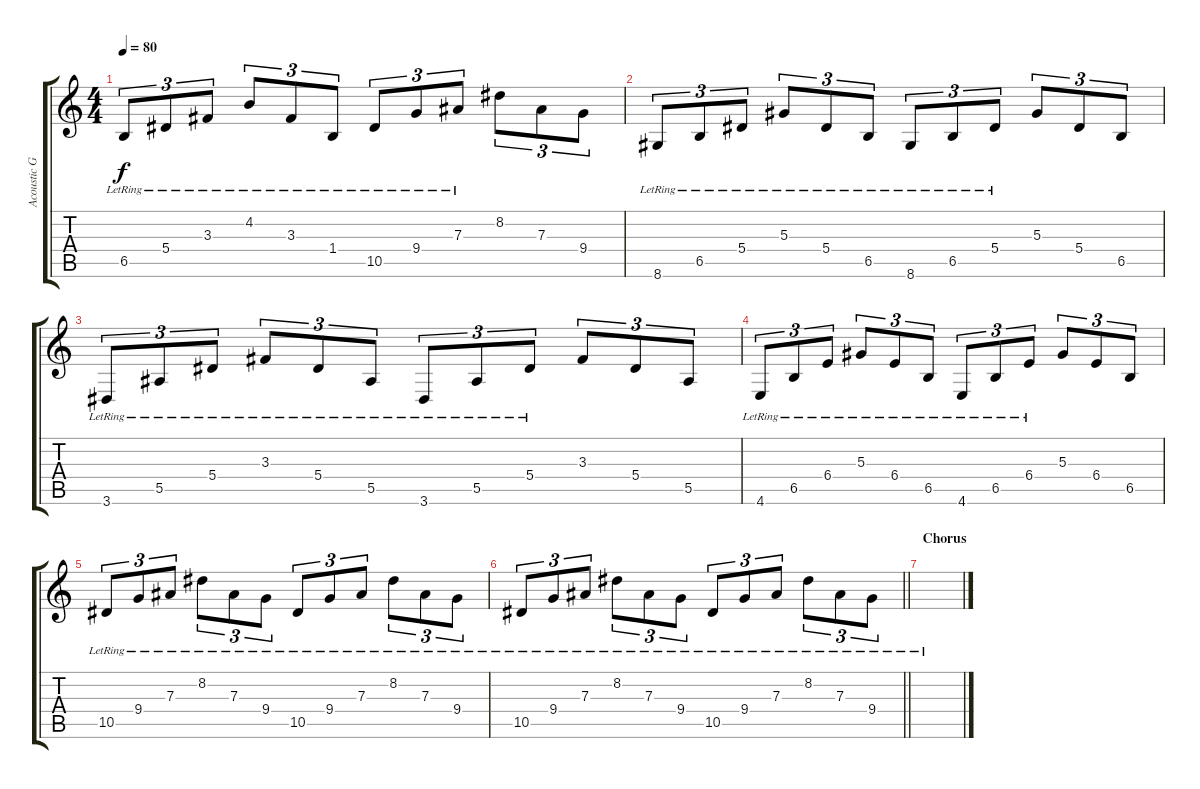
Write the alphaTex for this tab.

\track ("Acoustic Guitar" "Acoustic G") {instrument acousticguitarsteel}
\staff {score tabs}
\tuning (C4 G3 Eb3 Bb2 F2 C2) {hide}
\ts (4 4)
\tempo 80
\clef g2
\ks c
6.5{lr}.8{tu (3 2) dy f} 5.4{lr}.8{tu (3 2)} 3.3{lr}.8{tu (3 2)} 4.2{lr}.8{tu (3 2)} 3.3{lr}.8{tu (3 2)} 1.4{lr}.8{tu (3 2)} 10.5{lr}.8{tu (3 2)} 9.4{lr}.8{tu (3 2)} 7.3{lr}.8{tu (3 2)} 8.2.8{tu (3 2)} 7.3.8{tu (3 2)} 9.4.8{tu (3 2)} |
8.6{lr}.8{tu (3 2)} 6.5{lr}.8{tu (3 2)} 5.4{lr}.8{tu (3 2)} 5.3{lr}.8{tu (3 2)} 5.4{lr}.8{tu (3 2)} 6.5{lr}.8{tu (3 2)} 8.6{lr}.8{tu (3 2)} 6.5{lr}.8{tu (3 2)} 5.4{lr}.8{tu (3 2)} 5.3.8{tu (3 2)} 5.4.8{tu (3 2)} 6.5.8{tu (3 2)} |
3.6{lr}.8{tu (3 2)} 5.5{lr}.8{tu (3 2)} 5.4{lr}.8{tu (3 2)} 3.3{lr}.8{tu (3 2)} 5.4{lr}.8{tu (3 2)} 5.5{lr}.8{tu (3 2)} 3.6{lr}.8{tu (3 2)} 5.5{lr}.8{tu (3 2)} 5.4{lr}.8{tu (3 2)} 3.3.8{tu (3 2)} 5.4.8{tu (3 2)} 5.5.8{tu (3 2)} |
4.6{lr}.8{tu (3 2)} 6.5{lr}.8{tu (3 2)} 6.4{lr}.8{tu (3 2)} 5.3{lr}.8{tu (3 2)} 6.4{lr}.8{tu (3 2)} 6.5{lr}.8{tu (3 2)} 4.6{lr}.8{tu (3 2)} 6.5{lr}.8{tu (3 2)} 6.4{lr}.8{tu (3 2)} 5.3.8{tu (3 2)} 6.4.8{tu (3 2)} 6.5.8{tu (3 2)} |
10.5{lr}.8{tu (3 2)} 9.4{lr}.8{tu (3 2)} 7.3{lr}.8{tu (3 2)} 8.2{lr}.8{tu (3 2)} 7.3{lr}.8{tu (3 2)} 9.4{lr}.8{tu (3 2)} 10.5{lr}.8{tu (3 2)} 9.4{lr}.8{tu (3 2)} 7.3{lr}.8{tu (3 2)} 8.2{lr}.8{tu (3 2)} 7.3{lr}.8{tu (3 2)} 9.4{lr}.8{tu (3 2)} |
\barLineRight lightlight
10.5{lr}.8{tu (3 2)} 9.4{lr}.8{tu (3 2)} 7.3{lr}.8{tu (3 2)} 8.2{lr}.8{tu (3 2)} 7.3{lr}.8{tu (3 2)} 9.4{lr}.8{tu (3 2)} 10.5{lr}.8{tu (3 2)} 9.4{lr}.8{tu (3 2)} 7.3{lr}.8{tu (3 2)} 8.2{lr}.8{tu (3 2)} 7.3{lr}.8{tu (3 2)} 9.4{lr}.8{tu (3 2)} |
\section ("" "Chorus")
